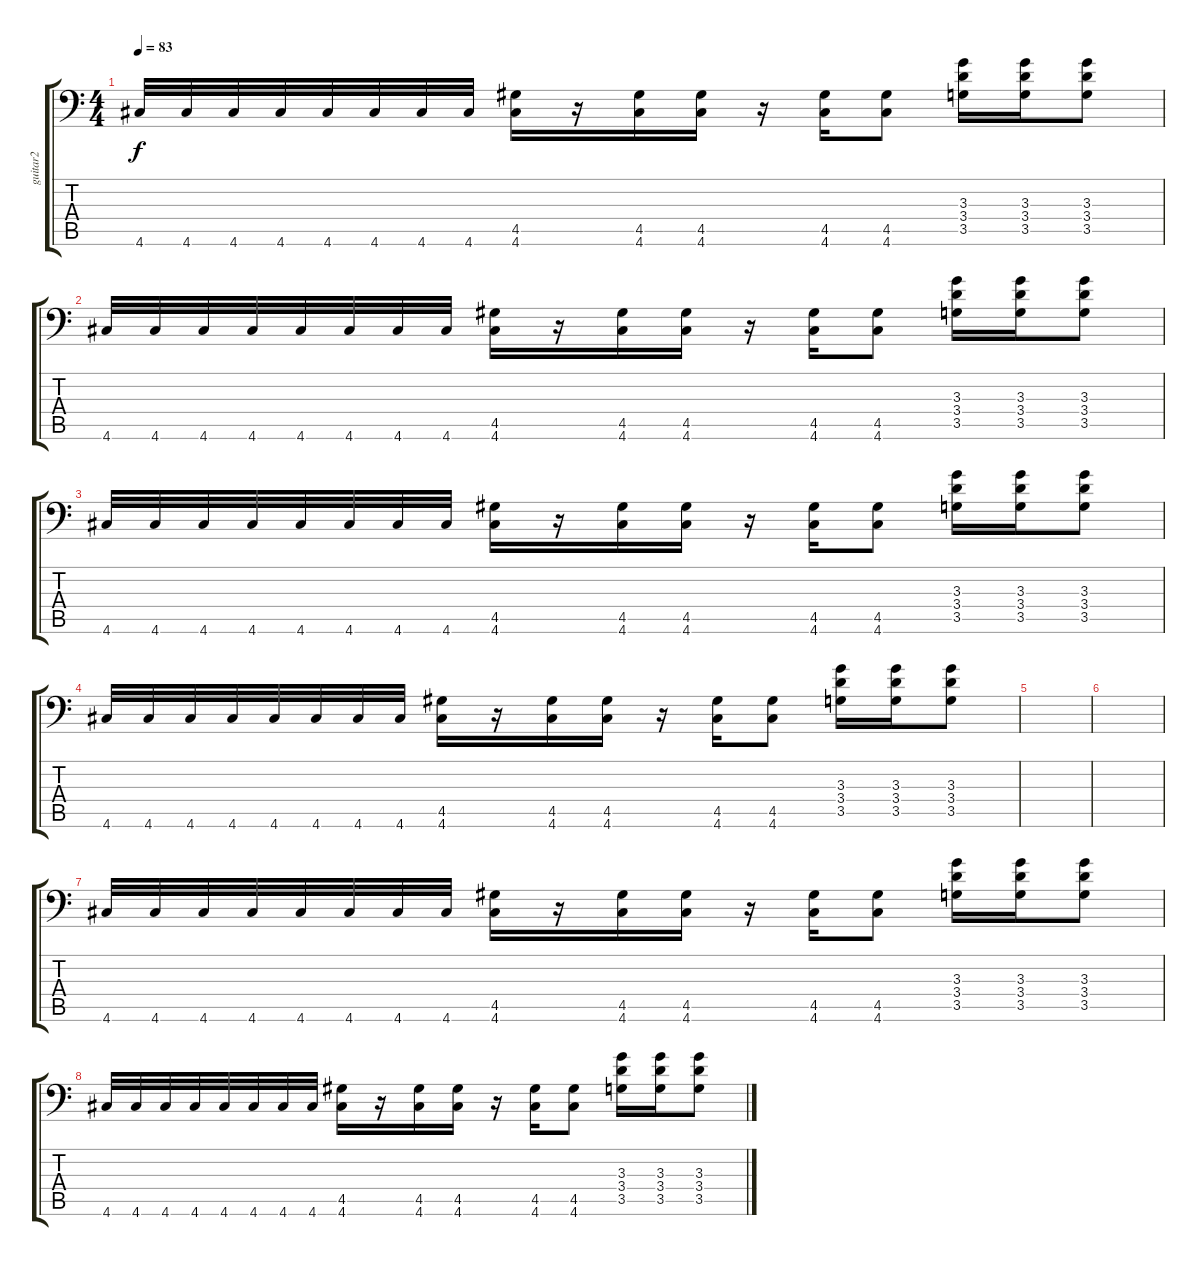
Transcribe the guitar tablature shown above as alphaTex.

\track ("guitar2" "guitar2") {instrument distortionguitar}
\staff {score tabs}
\tuning (Db4 Ab3 E3 B2 E2 A1) {hide}
\ts (4 4)
\tempo 83
\clef f4
\ks c
4.6.32{dy f instrument electricguitarmuted} 4.6.32 4.6.32 4.6.32 4.6.32 4.6.32 4.6.32 4.6.32 (4.5 4.6).16{instrument distortionguitar} r.16 (4.5 4.6).16 (4.5 4.6).16 r.16 (4.5 4.6).16 (4.5 4.6).8 (3.3 3.4 3.5).16{instrument electricguitarmuted} (3.3 3.4 3.5).16 (3.3 3.4 3.5).8{instrument distortionguitar} |
4.6.32{instrument electricguitarmuted} 4.6.32 4.6.32 4.6.32 4.6.32 4.6.32 4.6.32 4.6.32 (4.5 4.6).16{instrument distortionguitar} r.16 (4.5 4.6).16 (4.5 4.6).16 r.16 (4.5 4.6).16 (4.5 4.6).8 (3.3 3.4 3.5).16{instrument electricguitarmuted} (3.3 3.4 3.5).16 (3.3 3.4 3.5).8{instrument distortionguitar} |
4.6.32{instrument electricguitarmuted} 4.6.32 4.6.32 4.6.32 4.6.32 4.6.32 4.6.32 4.6.32 (4.5 4.6).16{instrument distortionguitar} r.16 (4.5 4.6).16 (4.5 4.6).16 r.16 (4.5 4.6).16 (4.5 4.6).8 (3.3 3.4 3.5).16{instrument electricguitarmuted} (3.3 3.4 3.5).16 (3.3 3.4 3.5).8{instrument distortionguitar} |
4.6.32{instrument electricguitarmuted} 4.6.32 4.6.32 4.6.32 4.6.32 4.6.32 4.6.32 4.6.32 (4.5 4.6).16{instrument distortionguitar} r.16 (4.5 4.6).16 (4.5 4.6).16 r.16 (4.5 4.6).16 (4.5 4.6).8 (3.3 3.4 3.5).16{instrument electricguitarmuted} (3.3 3.4 3.5).16 (3.3 3.4 3.5).8{instrument distortionguitar} |
|
|
4.6.32{instrument electricguitarmuted} 4.6.32 4.6.32 4.6.32 4.6.32 4.6.32 4.6.32 4.6.32 (4.5 4.6).16{instrument distortionguitar} r.16 (4.5 4.6).16 (4.5 4.6).16 r.16 (4.5 4.6).16 (4.5 4.6).8 (3.3 3.4 3.5).16{instrument electricguitarmuted} (3.3 3.4 3.5).16 (3.3 3.4 3.5).8{instrument distortionguitar} |
4.6.32{instrument electricguitarmuted} 4.6.32 4.6.32 4.6.32 4.6.32 4.6.32 4.6.32 4.6.32 (4.5 4.6).16{instrument distortionguitar} r.16 (4.5 4.6).16 (4.5 4.6).16 r.16 (4.5 4.6).16 (4.5 4.6).8 (3.3 3.4 3.5).16{instrument electricguitarmuted} (3.3 3.4 3.5).16 (3.3 3.4 3.5).8{instrument distortionguitar}
